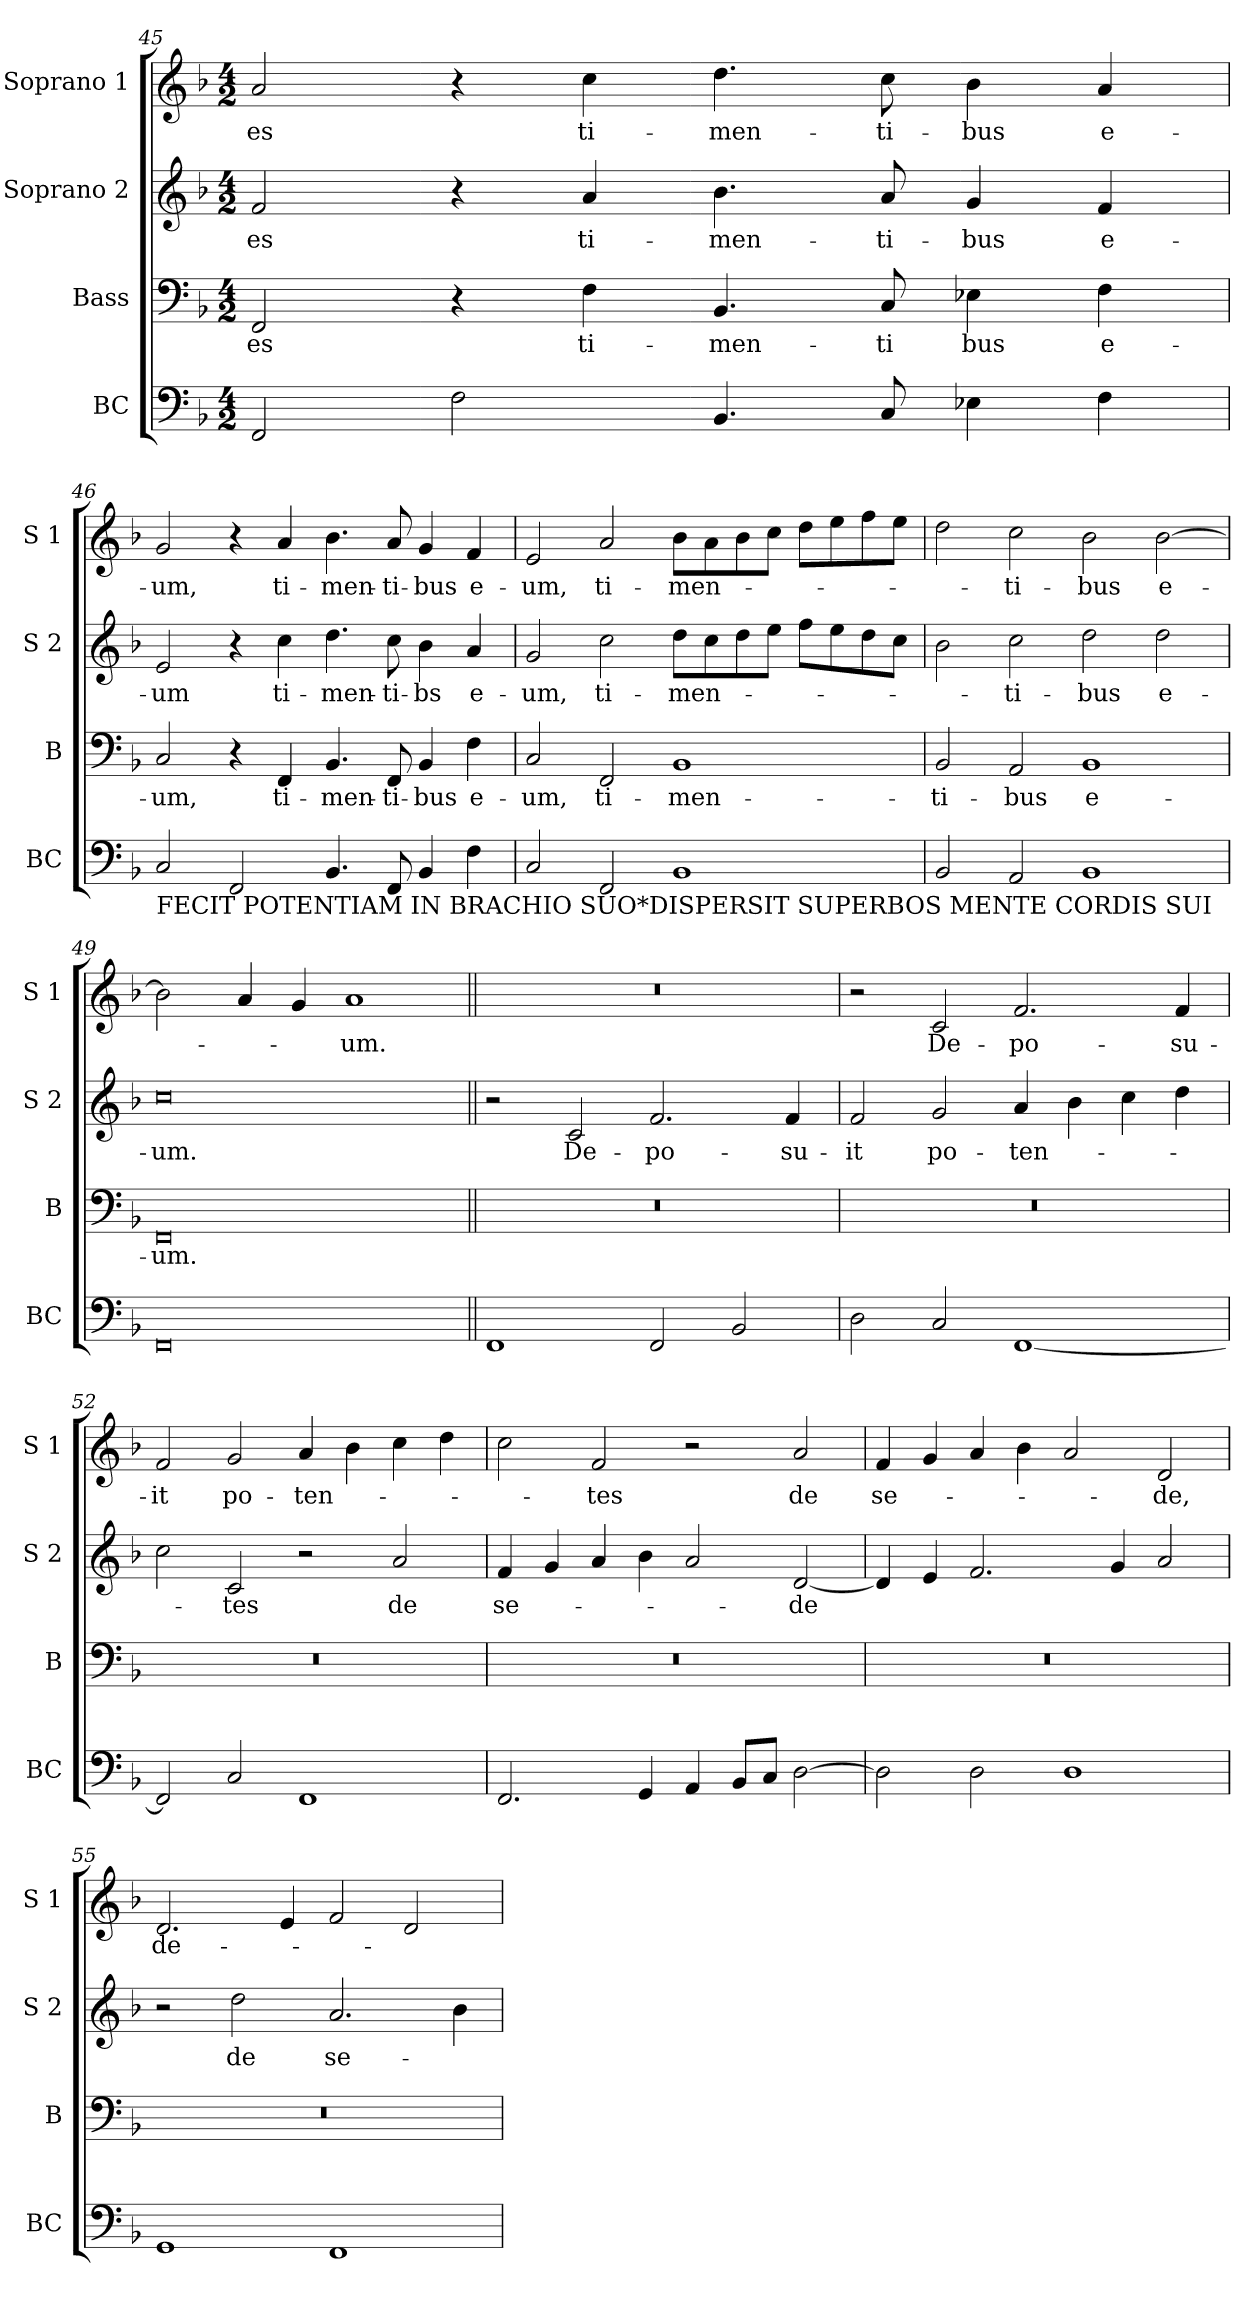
**kern	**kern	**text	**kern	**text	**kern	**text
*part4	*part3	*part3	*part2	*part2	*part1	*part1
*staff4	*staff3	*staff3	*staff2	*staff2	*staff1	*staff1
*I"BC	*I"Bass	*	*I"Soprano 2	*	*I"Soprano 1	*
*I'BC	*I'B	*	*I'S 2	*	*I'S 1	*
*clefF4	*clefF4	*	*clefG2	*	*clefG2	*
*k[b-]	*k[b-]	*	*k[b-]	*	*k[b-]	*
*F:	*F:	*	*F:	*	*F:	*
*M4/2	*M4/2	*	*M4/2	*	*M4/2	*
=45	=45	=45	=45	=45	=45	=45
2FF/	2FF/	-es	2f/	-es	2a/	-es
2F\	4r	.	4r	.	4r	.
.	4F\	ti-	4a/	ti-	4cc\	ti-
4.BB-/	4.BB-/	-men-	4.b-\	-men-	4.dd\	-men-
8C/	8C/	-ti	8a/	-ti-	8cc\	-ti-
4E-X\	4E-X\	bus	4g/	-bus	4b-\	-bus
4F\	4F\	e-	4f/	e-	4a/	e-
!!LO:LB:g=z
=46	=46	=46	=46	=46	=46	=46
!LO:TX:b:t=FECIT POTENTIAM IN BRACHIO SUO*DISPERSIT SUPERBOS MENTE CORDIS SUI	!	!	!	!	!	!
2C/	2C/	-um,	2e/	-um	2g/	-um,
2FF/	4r	.	4r	.	4r	.
.	4FF/	ti-	4cc\	ti-	4a/	ti-
4.BB-/	4.BB-/	-men-	4.dd\	-men-	4.b-\	-men-
8FF/	8FF/	-ti-	8cc\	-ti-	8a/	-ti-
4BB-/	4BB-/	-bus	4b-\	-bs	4g/	-bus
4F\	4F\	e-	4a/	e-	4f/	e-
=47	=47	=47	=47	=47	=47	=47
2C/	2C/	-um,	2g/	-um,	2e/	-um,
2FF/	2FF/	ti-	2cc\	ti-	2a/	ti-
1BB-	1BB-	-men-	8dd\L	-men-	8b-\L	-men-
.	.	.	8cc\	.	8a\	.
.	.	.	8dd\	.	8b-\	.
.	.	.	8ee\J	.	8cc\J	.
.	.	.	8ff\L	.	8dd\L	.
.	.	.	8ee\	.	8ee\	.
.	.	.	8dd\	.	8ff\	.
.	.	.	8cc\J	.	8ee\J	.
=48	=48	=48	=48	=48	=48	=48
2BB-/	2BB-/	-ti-	2b-\	.	2dd\	.
2AA/	2AA/	-bus	2cc\	-ti-	2cc\	-ti-
1BB-	1BB-	e-	2dd\	-bus	2b-\	-bus
.	.	.	2dd\	e-	[2b-\	e-
=49	=49	=49	=49	=49	=49	=49
0FF	0FF	-um.	0cc	-um.	2b-\]	.
.	.	.	.	.	4a/	.
.	.	.	.	.	4g/	.
.	.	.	.	.	1a	-um.
!!LO:LB:g=z
=50||	=50||	=50||	=50||	=50||	=50||	=50||
1FF	0r	.	2r	.	0r	.
.	.	.	2c/	De-	.	.
2FF/	.	.	2.f/	-po-	.	.
2BB-/	.	.	.	.	.	.
.	.	.	4f/	-su-	.	.
=51	=51	=51	=51	=51	=51	=51
2D\	0r	.	2f/	-it	2r	.
2C/	.	.	2g/	po-	2c/	De-
[1FF	.	.	4a/	-ten-	2.f/	-po-
.	.	.	4b-\	.	.	.
.	.	.	4cc\	.	.	.
.	.	.	4dd\	.	4f/	-su-
=52	=52	=52	=52	=52	=52	=52
2FF/]	0r	.	2cc\	.	2f/	-it
2C/	.	.	2c/	-tes	2g/	po-
1FF	.	.	2r	.	4a/	-ten-
.	.	.	.	.	4b-\	.
.	.	.	2a/	de	4cc\	.
.	.	.	.	.	4dd\	.
=53	=53	=53	=53	=53	=53	=53
2.FF/	0r	.	4f/	se-	2cc\	.
.	.	.	4g/	.	.	.
.	.	.	4a/	.	2f/	-tes
4GG/	.	.	4b-\	.	.	.
4AA/	.	.	2a/	.	2r	.
8BB-/L	.	.	.	.	.	.
8C/J	.	.	.	.	.	.
[2D\	.	.	[2d/	-de	2a/	de
!!LO:PB:g=z
=54	=54	=54	=54	=54	=54	=54
2D\]	0r	.	4d/]	.	4f/	se-
.	.	.	4e/	.	4g/	.
2D\	.	.	2.f/	.	4a/	.
.	.	.	.	.	4b-\	.
1D	.	.	.	.	2a/	.
.	.	.	4g/	.	.	.
.	.	.	2a/	.	2d/	-de,
=55	=55	=55	=55	=55	=55	=55
1GG	0r	.	2r	.	2.d/	de-
.	.	.	2dd\	de	.	.
.	.	.	.	.	4e/	.
1FF	.	.	2.a/	se-	2f/	.
.	.	.	.	.	2d/	.
.	.	.	4b-\	.	.	.
=	=	=	=	=	=	=
*-	*-	*-	*-	*-	*-	*-
